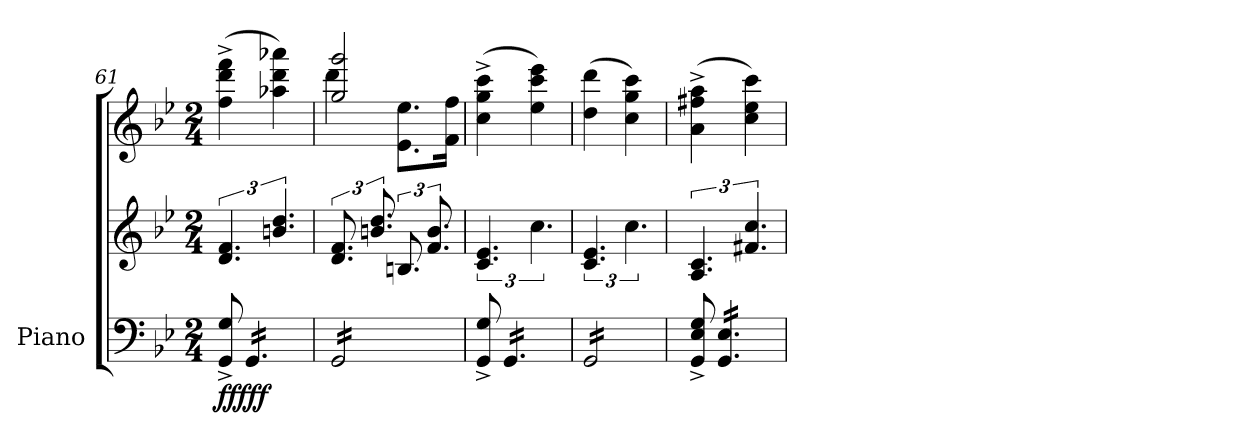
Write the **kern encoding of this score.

**kern	**kern	**kern	**dynam
*part1	*part1	*part1	*part1
*staff3	*staff2	*staff1	*staff1/2/3
*I"Piano	*	*	*
*I'Pno.	*	*	*
*clefF4	*clefG2	*clefG2	*
*k[b-e-]	*k[b-e-]	*k[b-e-]	*
*M2/4	*M2/4	*M2/4	*
=61	=61	=61	=61
!	!	!	!LO:DY:b=3
!	!	!	!LO:DY:n=1:b=2
!	!	!	!LO:DY:n=2:b
8GG/^ 8G/^	6.d/ 6.f/	(>4ff\^ 4ddd\^ 4fff\^	ff f ff
*tremolo	*	*	*
16GG/LL	.	.	.
16GG/	.	.	.
16GG/	6.bn/ 6.dd/	4aa-X\ 4ddd\ 4aaa-X\)	.
16GG/	.	.	.
16GG/	.	.	.
16GG/JJ	.	.	.
=62	=62	=62	=62
*	*	*^	*
16GG/LL	12.d/ 12.f/	2gg/ 2ggg/	4ddd\	.
16GG/	.	.	.	.
16GG/	12.bn/ 12.dd/	.	.	.
16GG/	.	.	.	.
16GG/	12.Bn/	.	8.e-\ 8.ee-\L	.
16GG/	.	.	.	.
16GG/	12.f/ 12.b/	.	.	.
16GG/JJ	.	.	16f\ 16ff\Jk	.
*Xtremolo	*	*	*	*
*	*	*v	*v	*
=63	=63	=63	=63
8GG/^ 8G/^	6.c/ 6.e-/	(>4cc\^ 4gg\^ 4ccc\^	.
*tremolo	*	*	*
16GG/LL	.	.	.
16GG/	.	.	.
16GG/	6.cc\	4ee-\ 4ccc\ 4eee-\)	.
16GG/	.	.	.
16GG/	.	.	.
16GG/JJ	.	.	.
=64	=64	=64	=64
16GG/LL	6.c/ 6.e-/	(>4dd\ 4ddd\	.
16GG/	.	.	.
16GG/	.	.	.
16GG/	.	.	.
16GG/	6.cc\	4cc\ 4gg\ 4ccc\)	.
16GG/	.	.	.
16GG/	.	.	.
16GG/JJ	.	.	.
*Xtremolo	*	*	*
=65	=65	=65	=65
8GG/^ 8E-/^ 8G/^	6.A/ 6.c/	(>4a\^ 4ff#X\^ 4aa\^	.
*tremolo	*	*	*
16GG/ 16E-/LL	.	.	.
16GG/ 16E-/	.	.	.
16GG/ 16E-/	6.f#X/ 6.cc/	4cc\ 4ee-\ 4ccc\)	.
16GG/ 16E-/	.	.	.
16GG/ 16E-/	.	.	.
16GG/ 16E-/JJ	.	.	.
*Xtremolo	*	*	*
=	=	=	=
*-	*-	*-	*-
